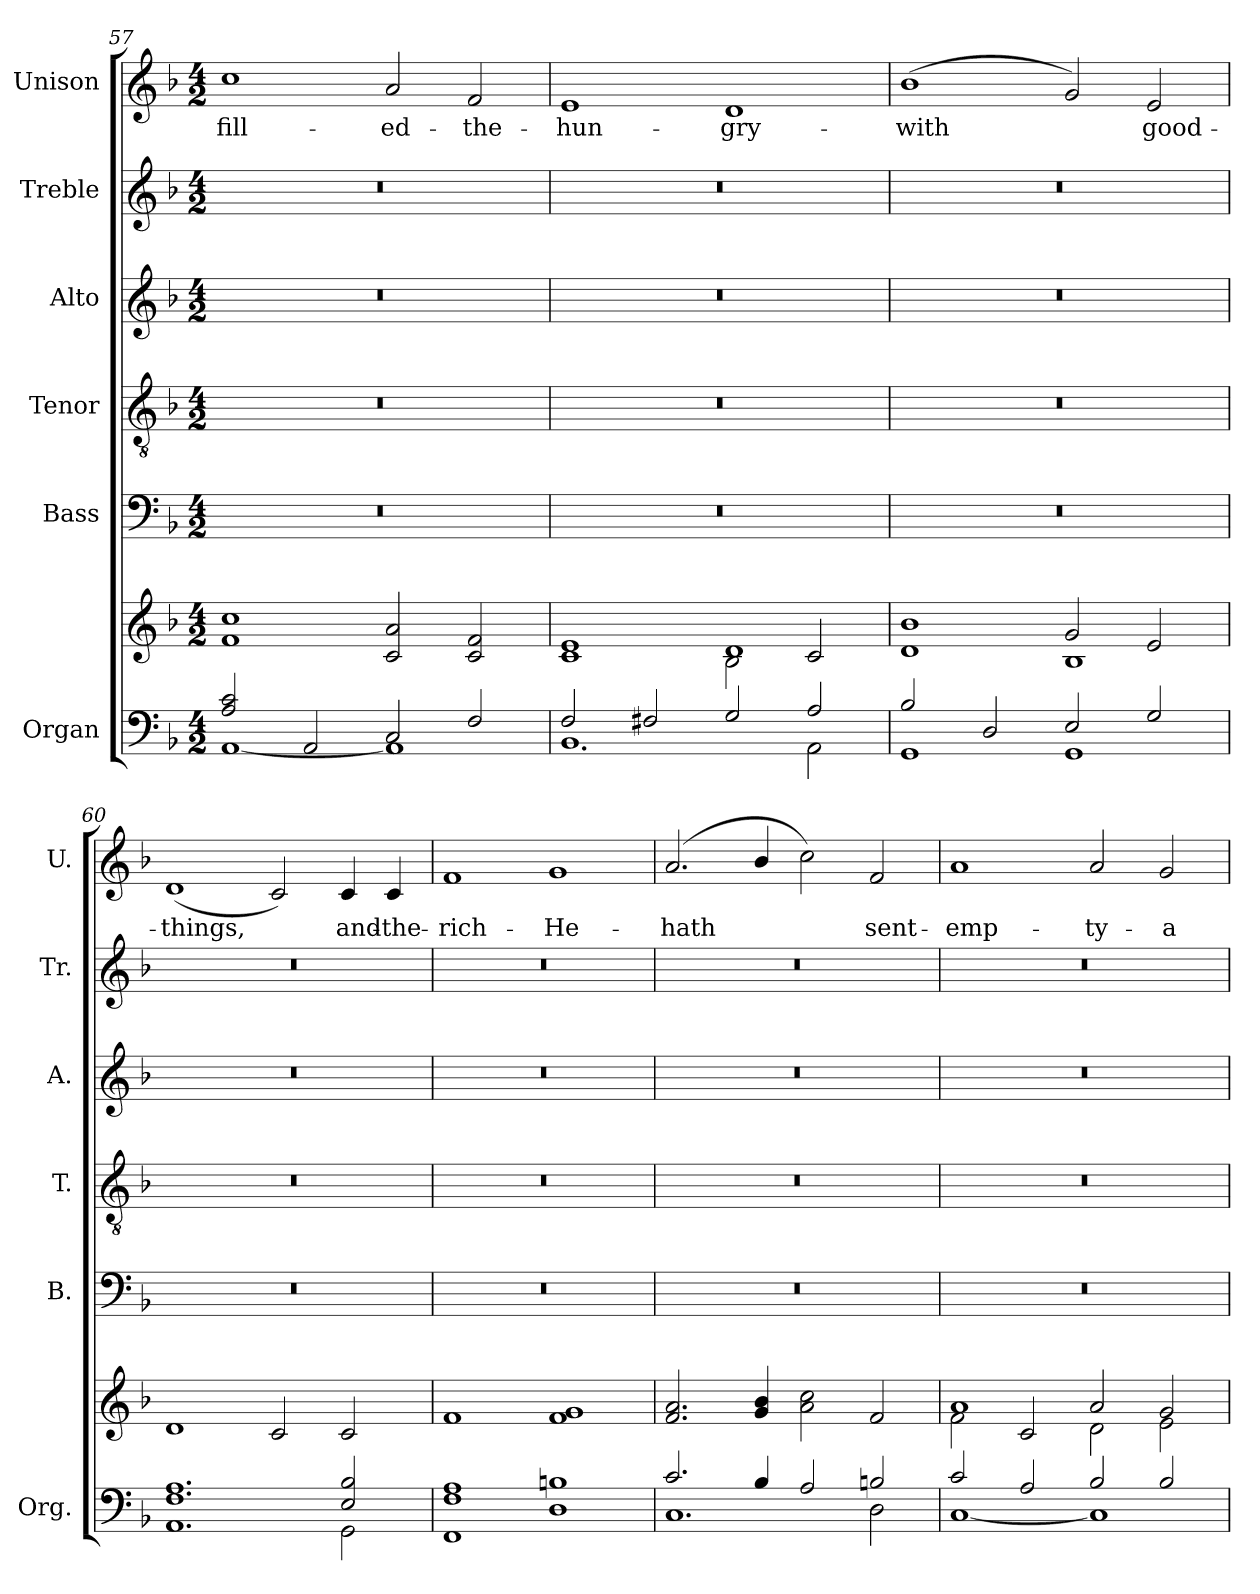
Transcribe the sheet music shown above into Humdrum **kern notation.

**kern	**kern	**kern	**kern	**kern	**kern	**kern	**text
*part6	*part6	*part5	*part4	*part3	*part2	*part1	*part1
*staff7	*staff6	*staff5	*staff4	*staff3	*staff2	*staff1	*staff1
*I"Organ	*	*I"Bass	*I"Tenor	*I"Alto	*I"Treble	*I"Unison	*
*I'Org.	*	*I'B.	*I'T.	*I'A.	*I'Tr.	*I'U.	*
*clefF4	*clefG2	*clefF4	*clefGv2	*clefG2	*clefG2	*clefG2	*
*	*	*	*ITrd7c12	*	*	*	*
*k[b-]	*k[b-]	*k[b-]	*k[b-]	*k[b-]	*k[b-]	*k[b-]	*
*F:	*F:	*F:	*F:	*F:	*F:	*F:	*
*M4/2	*M4/2	*M4/2	*M4/2	*M4/2	*M4/2	*M4/2	*
=57	=57	=57	=57	=57	=57	=57	=57
*^	*	*	*	*	*	*	*
!	!	!	!LO:N:vis=1	!LO:N:vis=1	!LO:N:vis=1	!LO:N:vis=1	!	!
!	!	!	!	!	!	!	!	!LO:LY:b:color=#000000
2Ai/ 2ci	[1AAi	1fi 1cci	0r	0r	0r	0r	1cci	-fill-
2AAi/	.	.	.	.	.	.	.	.
!	!	!	!	!	!	!	!	!LO:LY:b:color=#000000
2Ci/	1AAi]	2ci/ 2ai	.	.	.	.	2ai/	-ed-
!	!	!	!	!	!	!	!	!LO:LY:b:color=#000000
2Fi/	.	2ci/ 2fi	.	.	.	.	2fi/	-the-
!!LO:LB:g=z
=58	=58	=58	=58	=58	=58	=58	=58	=58
*	*	*^	*	*	*	*	*	*
!	!	!	!	!LO:N:vis=1	!LO:N:vis=1	!LO:N:vis=1	!LO:N:vis=1	!	!
!	!	!	!	!	!	!	!	!	!LO:LY:b:color=#000000
2Fi/	1.BB-i	1ei	1ci	0r	0r	0r	0r	1ei	-hun-
2F#Xi/	.	.	.	.	.	.	.	.	.
!	!	!	!	!	!	!	!	!	!LO:LY:b:color=#000000
2Gi/	.	1di	2B-i\	.	.	.	.	1di	-gry-
2Ai/	2AAi\	.	2ci/	.	.	.	.	.	.
=59	=59	=59	=59	=59	=59	=59	=59	=59	=59
!	!	!	!	!LO:N:vis=1	!LO:N:vis=1	!LO:N:vis=1	!LO:N:vis=1	!	!
!	!	!	!	!	!	!	!	!	!LO:LY:b:color=#000000
2B-i/	1GGi	1b-i	1di	0r	0r	0r	0r	(1b-i	-with
2Di/	.	.	.	.	.	.	.	.	.
2Ei/	1GGi	2gi/	1B-i	.	.	.	.	2gi/)	.
!	!	!	!	!	!	!	!	!	!LO:LY:b:color=#000000
2Gi/	.	2ei/	.	.	.	.	.	2ei/	good-
*	*	*v	*v	*	*	*	*	*	*
=60	=60	=60	=60	=60	=60	=60	=60	=60
!	!	!	!LO:N:vis=1	!LO:N:vis=1	!LO:N:vis=1	!LO:N:vis=1	!	!
!	!	!	!	!	!	!	!	!LO:LY:b:color=#000000
1.Fi 1.Ai	1.AAi	1di	0r	0r	0r	0r	(1di	-things,
.	.	2ci/	.	.	.	.	2ci/)	.
!	!	!	!	!	!	!	!	!LO:LY:b:color=#000000
2Ei/ 2B-i	2GGi\	2ci/	.	.	.	.	4ci/	and-
!	!	!	!	!	!	!	!	!LO:LY:b:color=#000000
.	.	.	.	.	.	.	4ci/	-the-
!!LO:LB:g=z
=61	=61	=61	=61	=61	=61	=61	=61	=61
!	!	!	!LO:N:vis=1	!LO:N:vis=1	!LO:N:vis=1	!LO:N:vis=1	!	!
!	!	!	!	!	!	!	!	!LO:LY:b:color=#000000
1Fi 1Ai	1FFi	1fi	0r	0r	0r	0r	1fi	-rich-
!	!	!	!	!	!	!	!	!LO:LY:b:color=#000000
1Bni	1Di	1fi 1gi	.	.	.	.	1gi	-He-
=62	=62	=62	=62	=62	=62	=62	=62	=62
!	!	!	!LO:N:vis=1	!LO:N:vis=1	!LO:N:vis=1	!LO:N:vis=1	!	!
!	!	!	!	!	!	!	!	!LO:LY:b:color=#000000
2.ci/	1.Ci	2.fi/ 2.ai	0r	0r	0r	0r	(2.ai/	-hath
4B-i/	.	4gi/ 4b-i	.	.	.	.	4b-i/	.
2Ai/	.	2ai\ 2cci	.	.	.	.	2cci\)	.
!	!	!	!	!	!	!	!	!LO:LY:b:color=#000000
2Bni/	2Di\	2fi/	.	.	.	.	2fi/	sent-
=63	=63	=63	=63	=63	=63	=63	=63	=63
*	*	*^	*	*	*	*	*	*
!	!	!	!	!LO:N:vis=1	!LO:N:vis=1	!LO:N:vis=1	!LO:N:vis=1	!	!
!	!	!	!	!	!	!	!	!	!LO:LY:b:color=#000000
2ci/	[1Ci	1ai	2fi\	0r	0r	0r	0r	1ai	-emp-
2Ai/	.	.	2ci/	.	.	.	.	.	.
!	!	!	!	!	!	!	!	!	!LO:LY:b:color=#000000
2B-i/	1Ci]	2ai/	2di\	.	.	.	.	2ai/	-ty-
!	!	!	!	!	!	!	!	!	!LO:LY:b:color=#000000
2B-i/	.	2gi/	2ei\	.	.	.	.	2gi/	-a-
*v	*v	*	*	*	*	*	*	*	*
*	*v	*v	*	*	*	*	*	*
=	=	=	=	=	=	=	=
*-	*-	*-	*-	*-	*-	*-	*-
